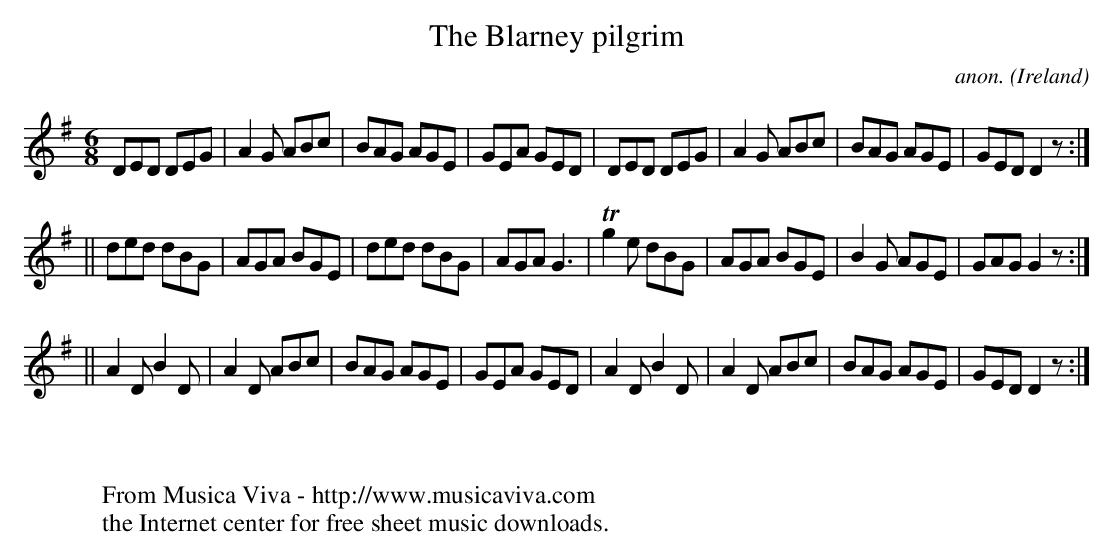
X:1
T:The Blarney pilgrim
C:anon.
O:Ireland
m:Tn2 = (3n/o/n/ m/n/
M:6/8
L:1/8
K:G
DED DEG|A2G ABc|BAG AGE|GEA GED|DED DEG|A2G ABc|BAG AGE|GED D2 z:|
||ded dBG|AGA BGE|ded dBG|AGA G3|Tg2e dBG|AGA BGE|B2G AGE|GAG G2 z:|
||A2D B2D|A2D ABc|BAG AGE|GEA GED|A2D B2D|A2D ABc|BAG AGE|GED D2 z:|
W:
W:
W: From Musica Viva - http://www.musicaviva.com
W: the Internet center for free sheet music downloads.
